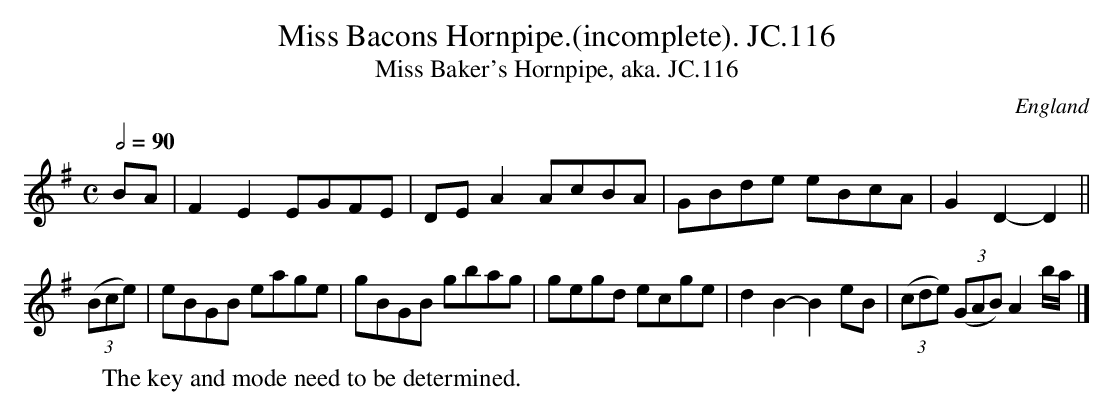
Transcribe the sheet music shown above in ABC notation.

X:1
T:Miss Bacons Hornpipe.(incomplete). JC.116
T:Miss Baker's Hornpipe, aka. JC.116
L:1/8
M:C
O:England
Q:2/4=90
K:G
BA|\
F2E2EGFE|DEA2AcBA|GBde eBcA|G2D2-D2||!
((3Bce)|eBGB eage|gBGB gbag|\
gegd ecge|d2B2-B2eB|\
((3cde) ((3GAB) A2b/a/|]
W:The key and mode need to be determined.
